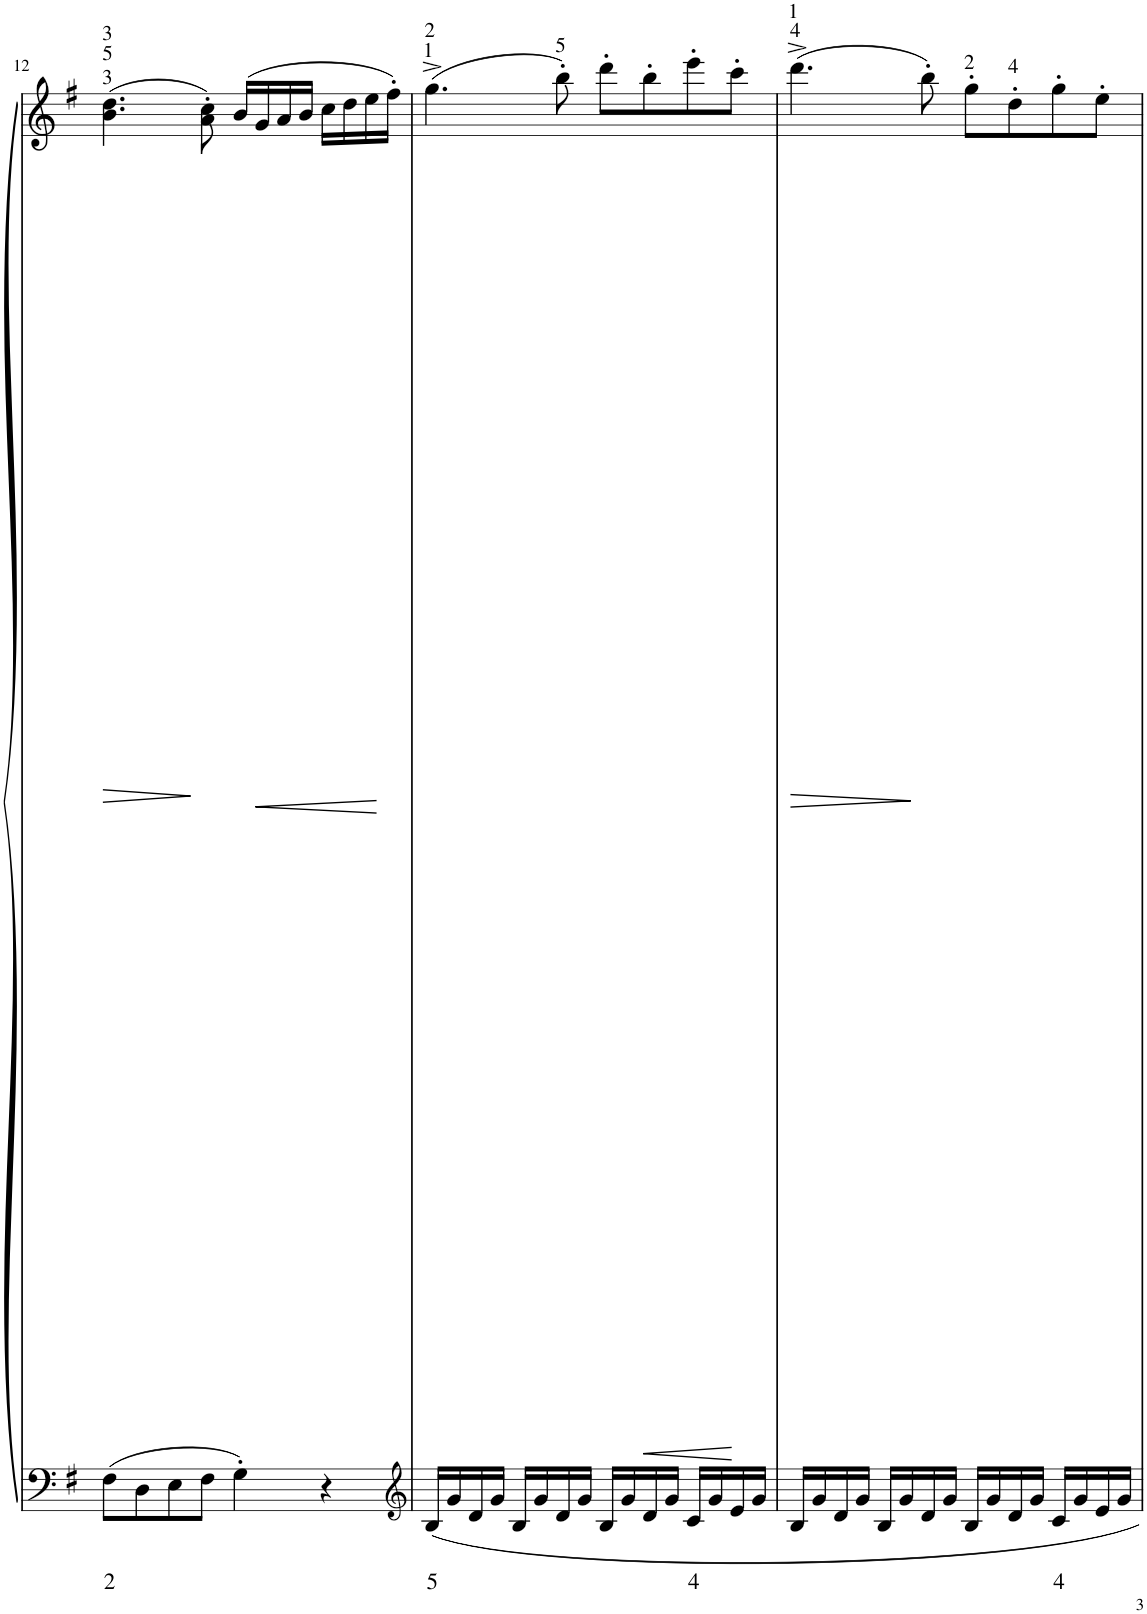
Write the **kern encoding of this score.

**kern	**text	**kern	**dynam
*part1	*part1	*part1	*part1
*staff2	*staff2	*staff1	*staff1/2
*I"Piano	*	*	*
*I'Pno	*	*	*
!!LO:PB:g=z
*clefF4	*	*clefG2	*
*k[f#]	*	*k[f#]	*
*M4/4	*	*M4/4	*
*met(c)	*	*met(c)	*
=12	=12	=12	=12
!	!	!LO:TX:a:t=5	!
!	!	!LO:TX:a:t=3	!
!	!	!LO:TX:a:t=3	!
!	!LO:LY:b	!	!LO:HP:b
8F#\L	2	(4.b\ 4.dd\	>
8D\	.	.	.
8E\	.	.	.
8F#\J	.	8a\' 8cc\')	]
4G'\	.	(16b/LL	.
!	!	!	!LO:HP:b
.	.	16g/	<
.	.	16a/	.
.	.	16b/JJ	.
4r	.	16cc\LL	.
.	.	16dd\	.
.	.	16ee\	.
.	.	16ff#'\JJ)	[
=13	=13	=13	=13
*clefG2	*	*	*
!	!	!LO:TX:a:t=1	!
!	!	!LO:TX:a:t=2	!
!	!LO:LY:b	!	!
16B/LL	5	(4.gg^\	.
16g/	.	.	.
16d/	.	.	.
16g/JJ	.	.	.
16B/LL	.	.	.
16g/	.	.	.
!	!	!LO:TX:a:t=5	!
16d/	.	8bb'\)	.
16g/JJ	.	.	.
16B/LL	.	8ddd'\L	.
16g/	.	.	.
!	!	!	!LO:HP:b
16d/	.	8bb'\	<
16g/JJ	.	.	.
!	!LO:LY:b	!	!
16c/LL	4	8eee'\	.
16g/	.	.	.
16e/	.	8ccc'\J	[
16g/JJ	.	.	.
=14	=14	=14	=14
!	!	!LO:TX:a:t=4	!
!	!	!LO:TX:a:t=1	!
!	!	!	!LO:HP:b
16B/LL	.	(4.ddd^\	>
16g/	.	.	.
16d/	.	.	.
16g/JJ	.	.	.
16B/LL	.	.	.
16g/	.	.	.
16d/	.	8bb'\)	]
16g/JJ	.	.	.
!	!	!LO:TX:a:t=2	!
16B/LL	.	8gg'\L	.
16g/	.	.	.
!	!	!LO:TX:a:t=4	!
16d/	.	8dd'\	.
16g/JJ	.	.	.
!	!LO:LY:b	!	!
16c/LL	4	8gg'\	.
16g/	.	.	.
16e/	.	8ee'\J	.
16g/JJ	.	.	.
=	=	=	=
*-	*-	*-	*-
